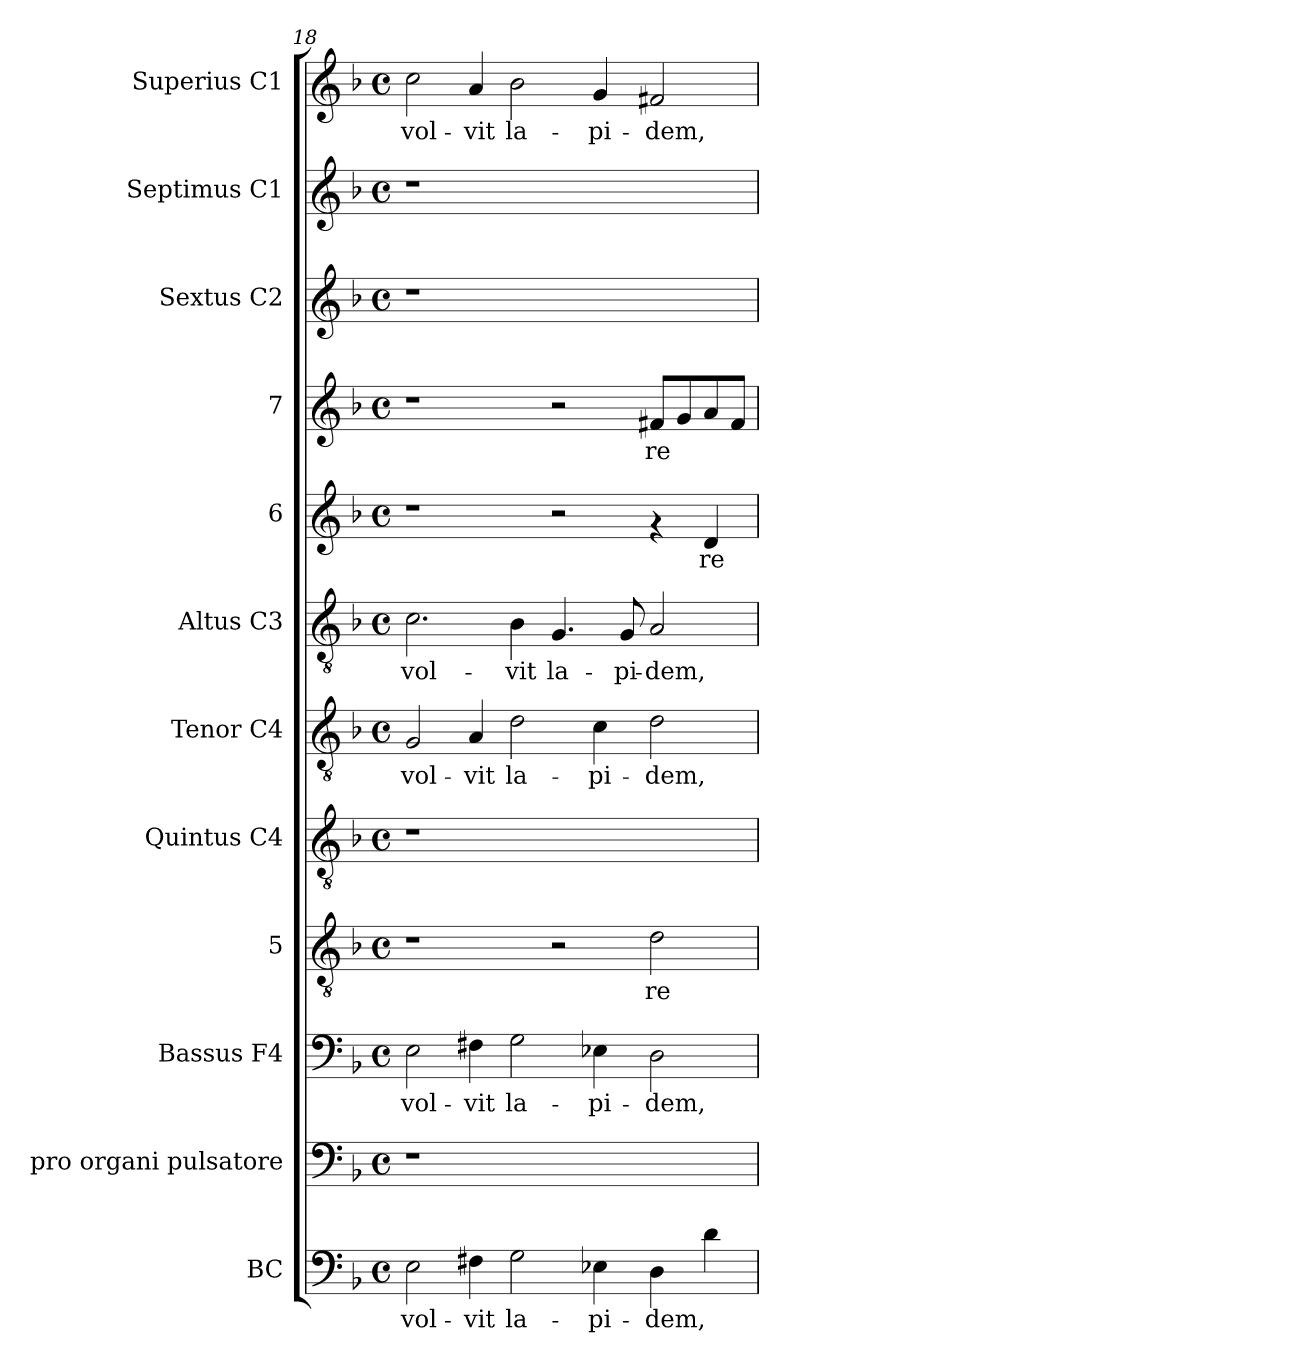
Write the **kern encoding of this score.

**kern	**text	**kern	**kern	**text	**kern	**text	**kern	**kern	**text	**kern	**text	**kern	**text	**kern	**text	**kern	**kern	**kern	**text
*part12	*part12	*part11	*part10	*part10	*part9	*part9	*part8	*part7	*part7	*part6	*part6	*part5	*part5	*part4	*part4	*part3	*part2	*part1	*part1
*staff12	*staff12	*staff11	*staff10	*staff10	*staff9	*staff9	*staff8	*staff7	*staff7	*staff6	*staff6	*staff5	*staff5	*staff4	*staff4	*staff3	*staff2	*staff1	*staff1
*I"BC	*	*I"pro organi  pulsatore	*I"Bassus  F4	*	*I"5	*	*I"Quintus  C4	*I"Tenor  C4	*	*I"Altus  C3	*	*I"6	*	*I"7	*	*I"Sextus  C2	*I"Septimus  C1	*I"Superius  C1	*
*I'BC	*	*	*I'B	*	*	*	*	*I'T	*	*I'A	*	*	*	*	*	*	*	*I'S	*
*clefF4	*	*clefF4	*clefF4	*	*clefGv2	*	*clefGv2	*clefGv2	*	*clefGv2	*	*clefG2	*	*clefG2	*	*clefG2	*clefG2	*clefG2	*
*k[b-]	*	*k[b-]	*k[b-]	*	*k[b-]	*	*k[b-]	*k[b-]	*	*k[b-]	*	*k[b-]	*	*k[b-]	*	*k[b-]	*k[b-]	*k[b-]	*
*F:	*	*F:	*F:	*	*F:	*	*F:	*F:	*	*F:	*	*F:	*	*F:	*	*F:	*F:	*F:	*
*M4/4	*	*M4/4	*M4/4	*	*M4/4	*	*M4/4	*M4/4	*	*M4/4	*	*M4/4	*	*M4/4	*	*M4/4	*M4/4	*M4/4	*
*met(c)	*	*met(c)	*met(c)	*	*met(c)	*	*met(c)	*met(c)	*	*met(c)	*	*met(c)	*	*met(c)	*	*met(c)	*met(c)	*met(c)	*
=18	=18	=18	=18	=18	=18	=18	=18	=18	=18	=18	=18	=18	=18	=18	=18	=18	=18	=18	=18
!	!LO:LY:a:cj	!	!	!LO:LY:b:cj	!	!	!	!	!LO:LY:b:cj	!	!LO:LY:b:cj	!	!	!	!	!	!	!	!LO:LY:b:cj
2E\	-vol-	1r	2E\	-vol-	1r	.	1r	2G/	-vol-	2.c\	-vol-	1r	.	1r	.	1r	1r	2cc\	-vol-
!	!LO:LY:a:cj	!	!	!LO:LY:b:cj	!	!	!	!	!LO:LY:b:cj	!	!	!	!	!	!	!	!	!	!LO:LY:b:cj
4F#X\	-vit	.	4F#X\	-vit	.	.	.	4A/	-vit	.	.	.	.	.	.	.	.	4a/	-vit
!	!LO:LY:a:cj	!	!	!LO:LY:b:cj	!	!	!	!	!LO:LY:b:cj	!	!LO:LY:b:cj	!	!	!	!	!	!	!	!LO:LY:b:cj
2G\	la-	.	2G\	la-	.	.	.	2d\	la-	4B-\	-vit	.	.	.	.	.	.	2b-\	la-
!	!	!	!	!	!	!	!	!	!	!	!LO:LY:b:cj	!	!	!	!	!	!	!	!
.	.	1ryy	.	.	2r	.	1ryy	.	.	4.G/	la-	2r	.	2r	.	1ryy	1ryy	.	.
!	!LO:LY:a:cj	!	!	!LO:LY:b:cj	!	!	!	!	!LO:LY:b:cj	!	!	!	!	!	!	!	!	!	!LO:LY:b:cj
4E-X\	-pi-	.	4E-X\	-pi-	.	.	.	4c\	-pi-	.	.	.	.	.	.	.	.	4g/	-pi-
!	!	!	!	!	!	!	!	!	!	!	!LO:LY:b:cj	!	!	!	!	!	!	!	!
.	.	.	.	.	.	.	.	.	.	8G/	-pi-	.	.	.	.	.	.	.	.
!	!LO:LY:a:cj	!	!	!LO:LY:b:cj	!	!LO:LY:b:cj	!	!	!LO:LY:b:cj	!	!LO:LY:b:cj	!	!	!	!LO:LY:b:cj	!	!	!	!LO:LY:b:cj
4D\	-dem,	.	2D\	-dem,	2d\	re-	.	2d\	-dem,	2A/	-dem,	4rf	.	8f#X/L	re-	.	.	2f#X/	-dem,
!	!	!	!	!	!	!	!	!	!	!	!	!	!	!	!LO:LY:b:cj	!	!	!	!
.	.	.	.	.	.	.	.	.	.	.	.	.	.	8g/	--	.	.	.	.
!	!LO:LY:a:cj	!	!	!	!	!	!	!	!	!	!	!	!LO:LY:b:cj	!	!LO:LY:b:cj	!	!	!	!
4d\	.	.	.	.	.	.	.	.	.	.	.	4d/	re-	8a/	--	.	.	.	.
!	!	!	!	!	!	!	!	!	!	!	!	!	!	!	!LO:LY:b:cj	!	!	!	!
.	.	.	.	.	.	.	.	.	.	.	.	.	.	8f#/J	--	.	.	.	.
=	=	=	=	=	=	=	=	=	=	=	=	=	=	=	=	=	=	=	=
*-	*-	*-	*-	*-	*-	*-	*-	*-	*-	*-	*-	*-	*-	*-	*-	*-	*-	*-	*-
